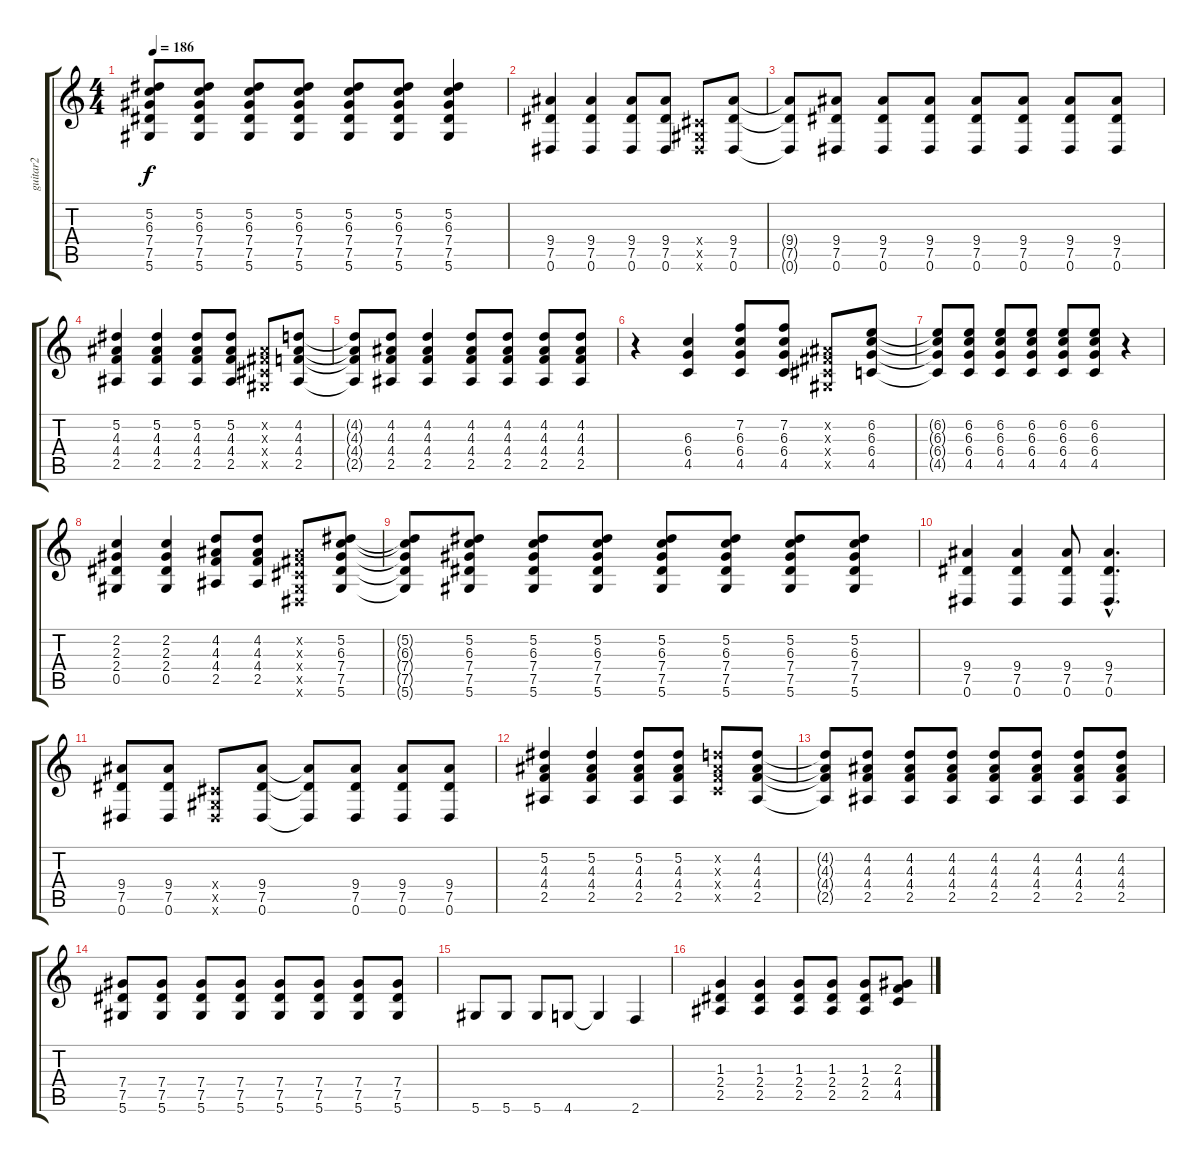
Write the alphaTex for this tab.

\track ("guitar2" "guitar2") {instrument overdrivenguitar}
\staff {score tabs}
\tuning (Eb4 Bb3 Gb3 Db3 Ab2 Eb2) {hide}
\ts (4 4)
\tempo 186
\clef g2
\ks c
(5.2{t} 6.3{t} 7.4{t} 7.5{t} 5.6{t}).8{dy f} (5.2 6.3 7.4 7.5 5.6).8 (5.2 6.3 7.4 7.5 5.6).8 (5.2 6.3 7.4 7.5 5.6).8 (5.2 6.3 7.4 7.5 5.6).8 (5.2 6.3 7.4 7.5 5.6).8 (5.2 6.3 7.4 7.5 5.6).4 |
(9.4 7.5 0.6).4 (9.4 7.5 0.6).4 (9.4 7.5 0.6).8 (9.4 7.5 0.6).8 (0.4{x} 0.5{x} 0.6{x}).8 (9.4 7.5 0.6).8 |
(9.4{t} 7.5{t} 0.6{t}).8 (9.4 7.5 0.6).8 (9.4 7.5 0.6).8 (9.4 7.5 0.6).8 (9.4 7.5 0.6).8 (9.4 7.5 0.6).8 (9.4 7.5 0.6).8 (9.4 7.5 0.6).8 |
(5.2 4.3 4.4 2.5).4 (5.2 4.3 4.4 2.5).4 (5.2 4.3 4.4 2.5).8 (5.2 4.3 4.4 2.5).8 (0.2{x} 0.3{x} 0.4{x} 0.5{x}).8 (4.2 4.3 4.4 2.5).8 |
(4.2{t} 4.3{t} 4.4{t} 2.5{t}).8 (4.2 4.3 4.4 2.5).8 (4.2 4.3 4.4 2.5).4 (4.2 4.3 4.4 2.5).8 (4.2 4.3 4.4 2.5).8 (4.2 4.3 4.4 2.5).8 (4.2 4.3 4.4 2.5).8 |
r.4 (6.3 6.4 4.5).4 (7.2 6.3 6.4 4.5).8 (7.2 6.3 6.4 4.5).8 (0.2{x} 0.3{x} 0.4{x} 0.5{x}).8 (6.2 6.3 6.4 4.5).8 |
(6.2{t} 6.3{t} 6.4{t} 4.5{t}).8 (6.2 6.3 6.4 4.5).8 (6.2 6.3 6.4 4.5).8 (6.2 6.3 6.4 4.5).8 (6.2 6.3 6.4 4.5).8 (6.2 6.3 6.4 4.5).8 r.4 |
(2.2 2.3 2.4 0.5).4 (2.2 2.3 2.4 0.5).4 (4.2 4.3 4.4 2.5).8 (4.2 4.3 4.4 2.5).8 (0.2{x} 0.3{x} 0.4{x} 0.5{x} 0.6{x}).8 (5.2 6.3 7.4 7.5 5.6).8 |
(5.2{t} 6.3{t} 7.4{t} 7.5{t} 5.6{t}).8 (5.2 6.3 7.4 7.5 5.6).8 (5.2 6.3 7.4 7.5 5.6).8 (5.2 6.3 7.4 7.5 5.6).8 (5.2 6.3 7.4 7.5 5.6).8 (5.2 6.3 7.4 7.5 5.6).8 (5.2 6.3 7.4 7.5 5.6).8 (5.2 6.3 7.4 7.5 5.6).8 |
(9.4 7.5 0.6).4 (9.4 7.5 0.6).4 (9.4 7.5 0.6).8 (9.4{hac} 7.5{hac} 0.6{hac}).4{d} |
(9.4 7.5 0.6).8 (9.4 7.5 0.6).8 (0.4{x} 0.5{x} 0.6{x}).8 (9.4 7.5 0.6).8 (9.4{t} 7.5{t} 0.6{t}).8 (9.4 7.5 0.6).8 (9.4 7.5 0.6).8 (9.4 7.5 0.6).8 |
(5.2 4.3 4.4 2.5).4 (5.2 4.3 4.4 2.5).4 (5.2 4.3 4.4 2.5).8 (5.2 4.3 4.4 2.5).8 (4.2{x} 4.3{x} 4.4{x} 4.5{x}).8 (4.2 4.3 4.4 2.5).8 |
(4.2{t} 4.3{t} 4.4{t} 2.5{t}).8 (4.2 4.3 4.4 2.5).8 (4.2 4.3 4.4 2.5).8 (4.2 4.3 4.4 2.5).8 (4.2 4.3 4.4 2.5).8 (4.2 4.3 4.4 2.5).8 (4.2 4.3 4.4 2.5).8 (4.2 4.3 4.4 2.5).8 |
(7.4 7.5 5.6).8 (7.4 7.5 5.6).8 (7.4 7.5 5.6).8 (7.4 7.5 5.6).8 (7.4 7.5 5.6).8 (7.4 7.5 5.6).8 (7.4 7.5 5.6).8 (7.4 7.5 5.6).8 |
5.6.8 5.6.8 5.6.8 4.6.8 4.6{t}.4 2.6.4 |
(1.3 2.4 2.5).4 (1.3 2.4 2.5).4 (1.3 2.4 2.5).8 (1.3 2.4 2.5).8 (1.3 2.4 2.5).8 (2.3 4.4 4.5).8
